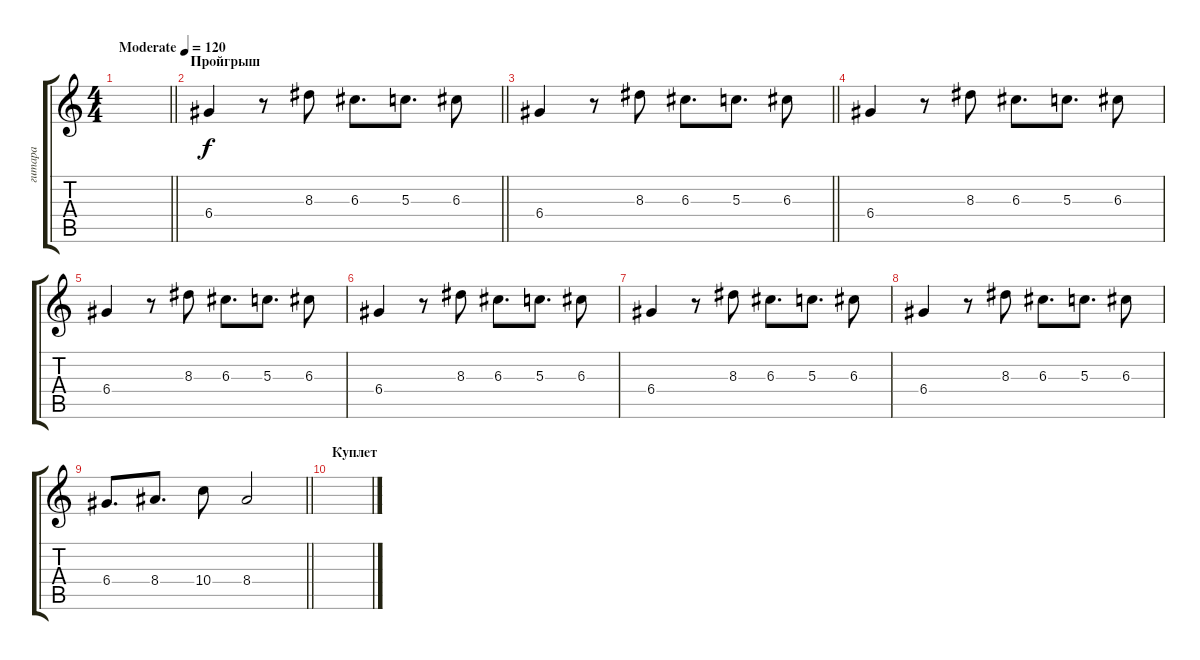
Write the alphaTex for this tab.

\track ("гитара" "гитара") {instrument overdrivenguitar}
\staff {score tabs}
\tuning (E4 B3 G3 D3 A2 E2) {hide}
\ts (4 4)
\tempo (120 "Moderate")
\clef g2
\barLineRight lightlight
\ks c
|
\section ("" "Пройгрыш")
\barLineRight lightlight
6.4.4 r.8 8.3.8 6.3.8{d} 5.3.8{d} 6.3.8 |
\section ("" "")
\barLineRight lightlight
6.4.4 r.8 8.3.8 6.3.8{d} 5.3.8{d} 6.3.8 |
\section ("" "")
6.4.4 r.8 8.3.8 6.3.8{d} 5.3.8{d} 6.3.8 |
6.4.4 r.8 8.3.8 6.3.8{d} 5.3.8{d} 6.3.8 |
6.4.4 r.8 8.3.8 6.3.8{d} 5.3.8{d} 6.3.8 |
6.4.4 r.8 8.3.8 6.3.8{d} 5.3.8{d} 6.3.8 |
6.4.4 r.8 8.3.8 6.3.8{d} 5.3.8{d} 6.3.8 |
\barLineRight lightlight
6.4.8{d} 8.4.8{d} 10.4.8 8.4.2 |
\section ("" "Куплет")
